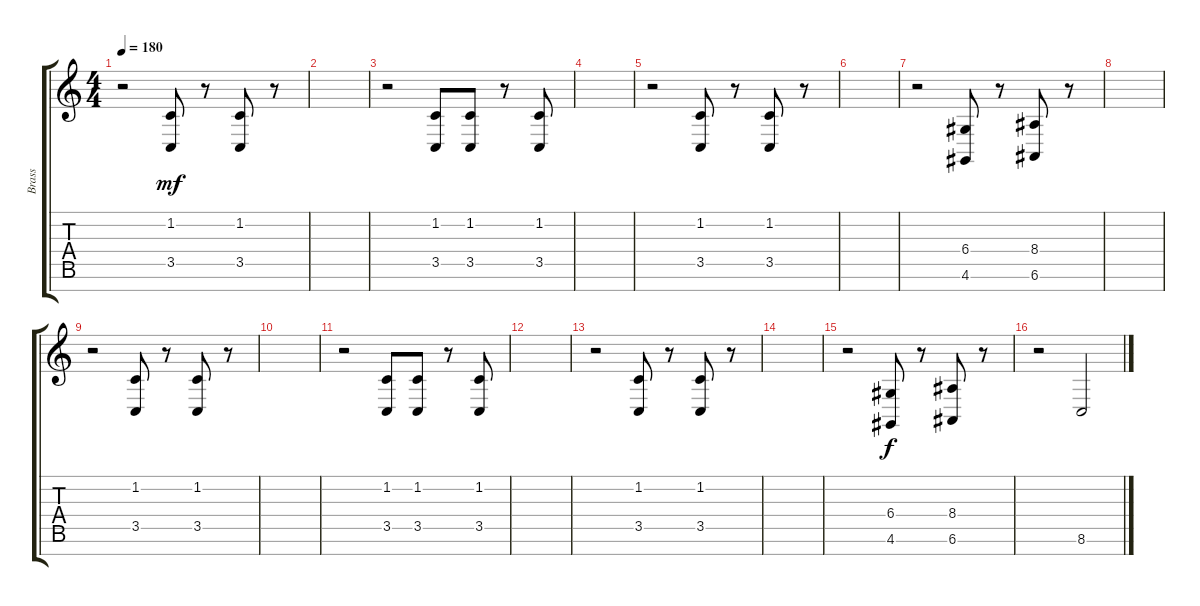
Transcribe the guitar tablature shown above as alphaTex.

\track ("Brass" "Brass") {instrument brasssection}
\staff {score tabs}
\tuning (E4 B3 G3 D3 A2 E2 B1) {hide}
\ts (4 4)
\tempo 180
\clef g2
\ks c
r.2{dy f} (1.2 3.5).8{dy mf} r.8 (1.2 3.5).8 r.8 |
|
r.2 (1.2 3.5).8 (1.2 3.5).8 r.8 (1.2 3.5).8 |
|
r.2 (1.2 3.5).8 r.8 (1.2 3.5).8 r.8 |
|
r.2 (6.4 4.6).8 r.8 (8.4 6.6).8 r.8 |
|
r.2 (1.2 3.5).8 r.8 (1.2 3.5).8 r.8 |
|
r.2 (1.2 3.5).8 (1.2 3.5).8 r.8 (1.2 3.5).8 |
|
r.2 (1.2 3.5).8 r.8 (1.2 3.5).8 r.8 |
|
r.2 (6.4 4.6).8{dy f} r.8 (8.4 6.6).8 r.8 |
r.2 8.6.2
